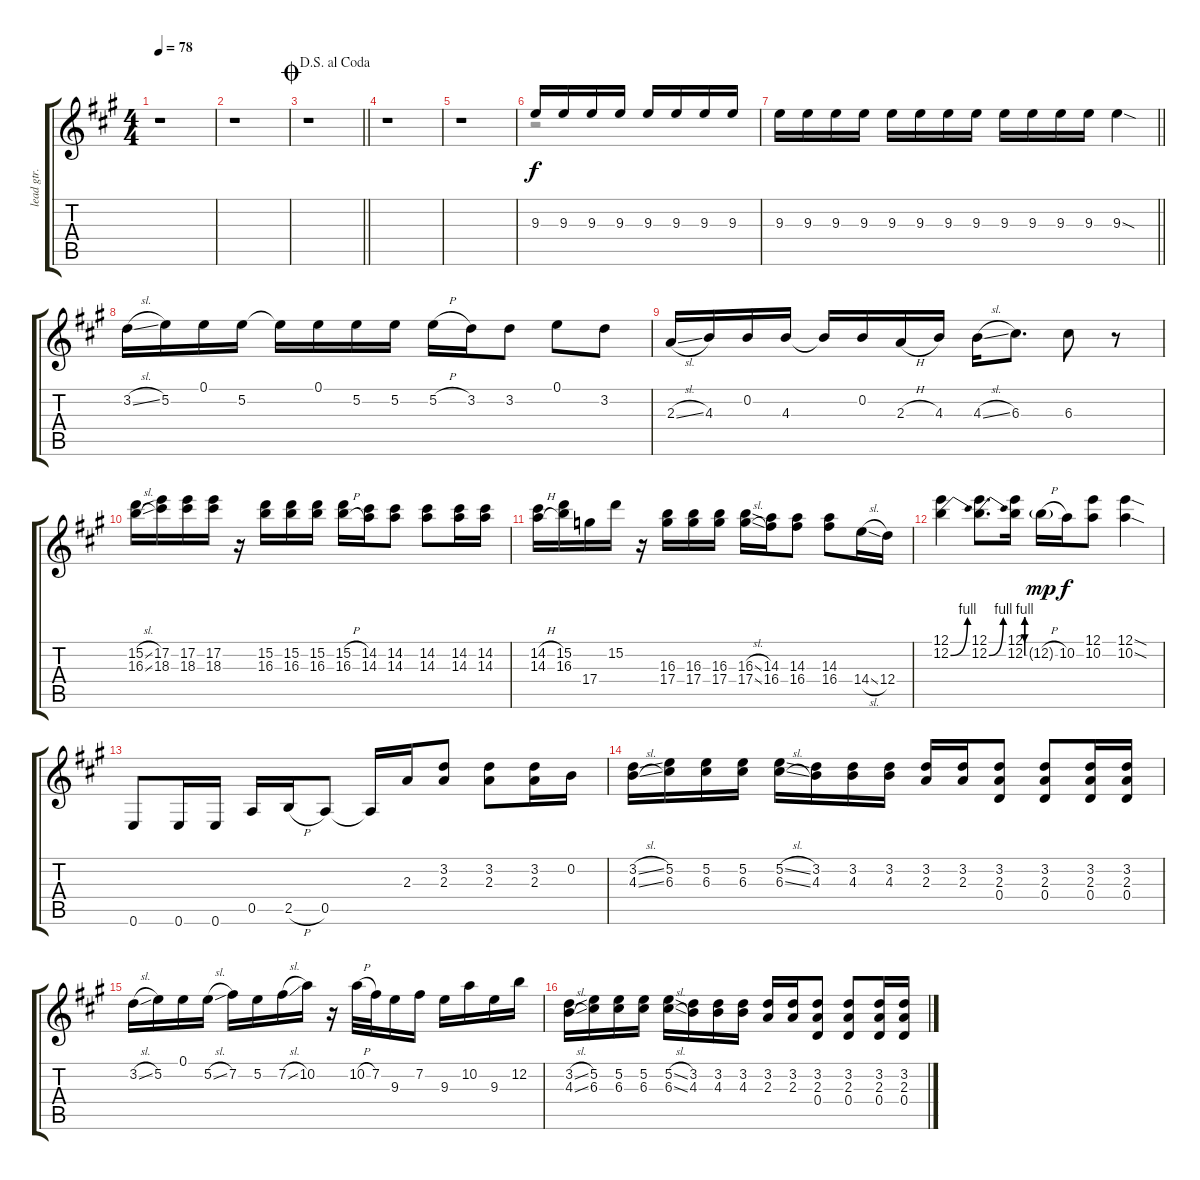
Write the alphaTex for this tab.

\track ("lead gtr. 2" "lead gtr. ") {instrument acousticguitarsteel}
\staff {score tabs}
\tuning (E4 B3 G3 D3 A2 E2) {hide}
\voice
\ts (4 4)
\tempo 78
\clef g2
\ks a
r.1{dy f} |
r.1 |
\jump coda
\jump dalsegnoalcoda
\barLineRight lightlight
r.1 |
r.1 |
r.1 |
9.3.16 9.3.16 9.3.16 9.3.16 9.3.16 9.3.16 9.3.16 9.3.16 |
\barLineRight lightlight
9.3.16 9.3.16 9.3.16 9.3.16 9.3.16 9.3.16 9.3.16 9.3.16 9.3.16 9.3.16 9.3.16 9.3.16 9.3{sod}.4 |
3.2{sl}.16 5.2.16 0.1.16 5.2.16 5.2{t}.16 0.1.16 5.2.16 5.2.16 5.2{h}.16 3.2.16 3.2.8 0.1.8 3.2.8 |
2.3{sl}.16 4.3.16 0.2.16 4.3.16 4.3{t}.16 0.2.16 2.3{h}.16 4.3.16 4.3{sl}.16 6.3.8{d} 6.3.8 r.8 |
(15.2{sl} 16.3{sl}).16 (17.2 18.3).16 (17.2 18.3).16 (17.2 18.3).16 r.16 (15.2 16.3).16 (15.2 16.3).16 (15.2 16.3).16 (15.2{h} 16.3{h}).16 (14.2 14.3).16 (14.2 14.3).8 (14.2 14.3).8 (14.2 14.3).16 (14.2 14.3).16 |
(14.2{h} 14.3{h}).16 (15.2 16.3).16 17.4.16 15.2.16 r.16 (16.3 17.4).16 (16.3 17.4).16 (16.3 17.4).16 (16.3{sl} 17.4{sl}).16 (14.3 16.4).16 (14.3 16.4).8 (14.3 16.4).8 14.4{sl}.16 12.4.16 |
(12.1 12.2{be (bend 0 0 60 4)}).4 (12.1 12.2{be (bend 0 0 60 4)}).8{d} (12.1 12.2{be (custom 0 0 10 4 25 4 40 0 60 0)}).16 12.2{h g}.16{dy mp} 10.2.16{dy f} (12.1 10.2).8 (12.1{sod} 10.2{sod}).4 |
0.6.8 0.6.16 0.6.16 0.5.16 2.5{h}.16 0.5.8 0.5{t}.16 2.3.16 (3.2 2.3).8 (3.2 2.3).8 (3.2 2.3).16 0.2.16 |
(3.2{sl} 4.3{sl}).16 (5.2 6.3).16 (5.2 6.3).16 (5.2 6.3).16 (5.2{sl} 6.3{sl}).16 (3.2 4.3).16 (3.2 4.3).16 (3.2 4.3).16 (3.2 2.3).16 (3.2 2.3).16 (3.2 2.3 0.4).8 (3.2 2.3 0.4).8 (3.2 2.3 0.4).16 (3.2 2.3 0.4).16 |
3.2{sl}.16 5.2.16 0.1.16 5.2{sl}.16 7.2.16 5.2.16 7.2{sl}.16 10.2.16 r.16 10.2{h}.32 7.2.32 9.3.16 7.2.16 9.3.16 10.2.16 9.3.16 12.2.16 |
(3.2{sl} 4.3{sl}).16 (5.2 6.3).16 (5.2 6.3).16 (5.2 6.3).16 (5.2{sl} 6.3{sl}).16 (3.2 4.3).16 (3.2 4.3).16 (3.2 4.3).16 (3.2 2.3).16 (3.2 2.3).16 (3.2 2.3 0.4).8 (3.2 2.3 0.4).8 (3.2 2.3 0.4).16 (3.2 2.3 0.4).16
\voice
\clef g2
\ottava regular
\simile none
\ks a
|
|
\barLineRight lightlight
|
|
|
r.2 |
\barLineRight lightlight
|
|
|
|
|
|
|
|
|
